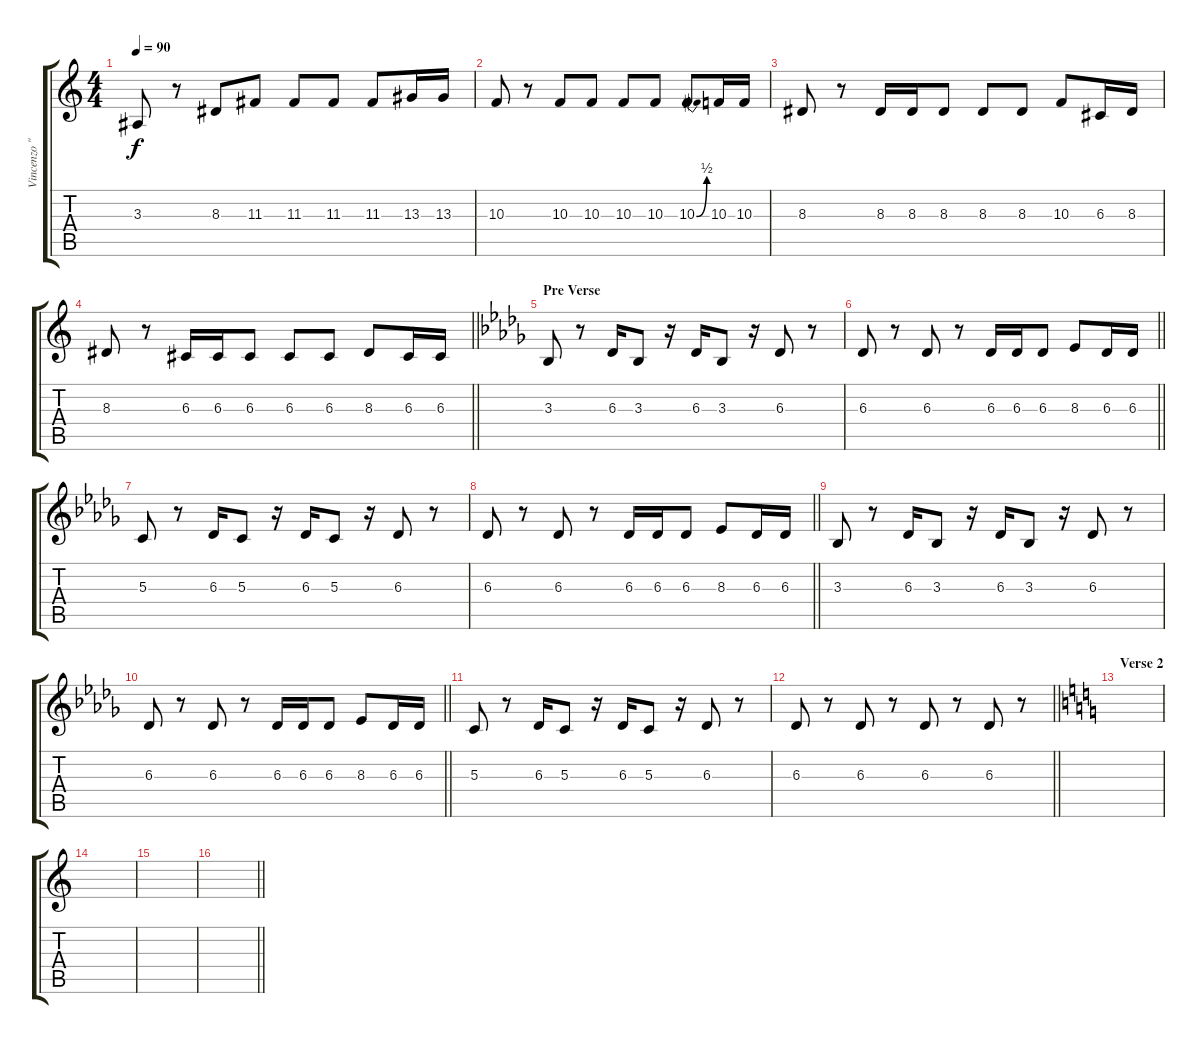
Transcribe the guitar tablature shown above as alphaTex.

\track ("Vincenzo \"Vinx\" Cristi (Vocals)" "Vincenzo \"") {instrument oboe}
\staff {score tabs}
\tuning (E4 B3 G3 D3 A2 E2) {hide}
\ts (4 4)
\tempo 90
\clef g2
\ks c
3.3.8{dy f} r.8 8.3.8 11.3.8 11.3.8 11.3.8 11.3.8 13.3.16 13.3.16 |
10.3.8 r.8 10.3.8 10.3.8 10.3.8 10.3.8 10.3{be (bend 0 0 60 2)}.8 10.3.16 10.3.16 |
8.3.8 r.8 8.3.16 8.3.16 8.3.8 8.3.8 8.3.8 10.3.8 6.3.16 8.3.16 |
\barLineRight lightlight
8.3.8 r.8 6.3.16 6.3.16 6.3.8 6.3.8 6.3.8 8.3.8 6.3.16 6.3.16 |
\section ("" "Pre Verse")
\ks db
3.3.8 r.8 6.3.16 3.3.8 r.16 6.3.16 3.3.8 r.16 6.3.8 r.8 |
\barLineRight lightlight
6.3.8 r.8 6.3.8 r.8 6.3.16 6.3.16 6.3.8 8.3.8 6.3.16 6.3.16 |
5.3.8 r.8 6.3.16 5.3.8 r.16 6.3.16 5.3.8 r.16 6.3.8 r.8 |
\barLineRight lightlight
6.3.8 r.8 6.3.8 r.8 6.3.16 6.3.16 6.3.8 8.3.8 6.3.16 6.3.16 |
3.3.8 r.8 6.3.16 3.3.8 r.16 6.3.16 3.3.8 r.16 6.3.8 r.8 |
\barLineRight lightlight
6.3.8 r.8 6.3.8 r.8 6.3.16 6.3.16 6.3.8 8.3.8 6.3.16 6.3.16 |
5.3.8 r.8 6.3.16 5.3.8 r.16 6.3.16 5.3.8 r.16 6.3.8 r.8 |
\barLineRight lightlight
6.3.8 r.8 6.3.8 r.8 6.3.8 r.8 6.3.8 r.8 |
\section ("" "Verse 2")
\ks c
|
|
|
\barLineRight lightlight
